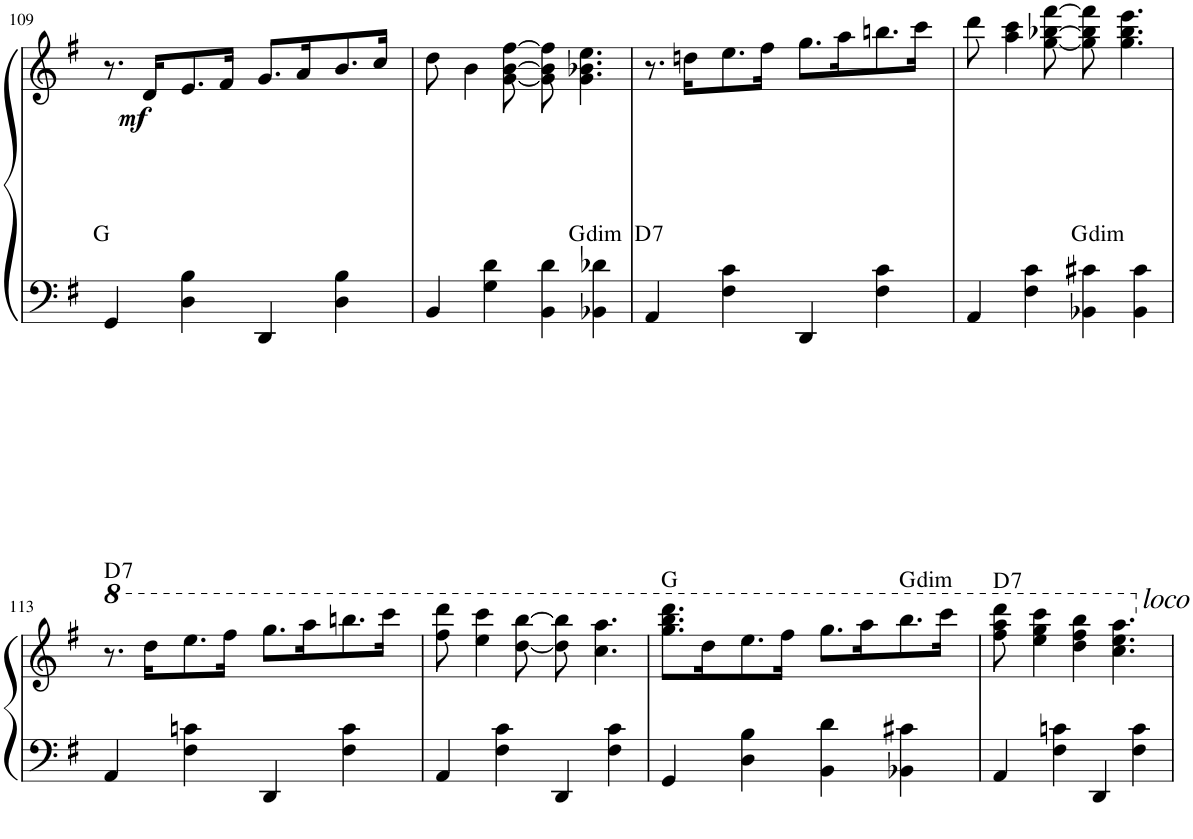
**kern	**kern	**dynam	**harte
*part1	*part1	*part1	*part1
*staff2	*staff1	*staff1/2	*
*I"Piano	*	*	*
*I'Pno.	*	*	*
!!LO:PB:g=z
*clefF4	*clefG2	*	*
*k[f#]	*k[f#]	*	*
*G:	*G:	*	*
*M2/2	*M2/2	*	*
*met(c|)	*met(c|)	*	*
=109	=109	=109	=109
!	!	!LO:DY:b	!
4GG/	8.r	mf	G:maj
.	16d/KL	.	.
4D\ 4B\	8.e/	.	.
.	16f#/Jk	.	.
4DD/	8.g/L	.	.
.	16a/K	.	.
4D\ 4B\	8.b/	.	.
.	16cc/Jk	.	.
=110	=110	=110	=110
4BB/	8dd\	.	.
.	4b\	.	.
4G\ 4d\	.	.	.
.	[8g\ [8b\ [8ff#\	.	.
4BB\ 4d\	8g\] 8b\] 8ff#\]	.	.
!	!	!	!LO:H:kt=dim
.	4.g\ 4.b-X\ 4.ee\	.	G:dim
4BB-X\ 4d-X\	.	.	.
=111	=111	=111	=111
!	!	!	!LO:H:kt=7
4AA/	8.r	.	D:7
.	16ddn\KL	.	.
4F#\ 4c\	8.ee\	.	.
.	16ff#\Jk	.	.
4DD/	8.gg\L	.	.
.	16aa\K	.	.
4F#\ 4c\	8.bbn\	.	.
.	16ccc\Jk	.	.
=112	=112	=112	=112
4AA/	8ddd\	.	.
.	4aa\ 4ccc\	.	.
4F#\ 4c\	.	.	.
.	[8gg\ [8bb-X\ [8fff#\	.	.
!	!	!	!LO:H:kt=dim
4BB-X\ 4c#X\	8gg\] 8bb-\] 8fff#\]	.	G:dim
.	4.gg\ 4.bb-\ 4.eee\	.	.
4BB-\ 4c#\	.	.	.
!!LO:LB:g=z
=113	=113	=113	=113
*	*8va	*	*
!	!	!	!LO:H:kt=7
4AA/	8.r	.	D:7
.	16ddd\KL	.	.
4F#\ 4cn\	8.eee\	.	.
.	16fff#\Jk	.	.
4DD/	8.ggg\L	.	.
.	16aaa\K	.	.
4F#\ 4c\	8.bbbn\	.	.
.	16cccc\Jk	.	.
=114	=114	=114	=114
4AA/	8fff#\ 8dddd\	.	.
.	4eee\ 4cccc\	.	.
4F#\ 4c\	.	.	.
.	[8ddd\ [8bbb\	.	.
4DD/	8ddd\] 8bbb\]	.	.
.	4.ccc\ 4.aaa\	.	.
4F#\ 4c\	.	.	.
=115	=115	=115	=115
4GG/	8.ggg\ 8.bbb\ 8.dddd\L	.	G:maj
.	16ddd\K	.	.
4D\ 4B\	8.eee\	.	.
.	16fff#\Jk	.	.
4BB\ 4d\	8.ggg\L	.	.
.	16aaa\K	.	.
!	!	!	!LO:H:kt=dim
4BB-X\ 4c#X\	8.bbb\	.	G:dim
.	16cccc\Jk	.	.
=116	=116	=116	=116
!	!	!	!LO:H:kt=7
4AA/	8fff#\ 8aaa\ 8dddd\	.	D:7
.	4eee\ 4ggg\ 4cccc\	.	.
4F#\ 4cn\	.	.	.
.	4ddd\ 4fff#\ 4bbb\	.	.
4DD/	.	.	.
!	!LO:TX:a:i:t=loco	!	!
.	4.ccc\ 4.eee\ 4.aaa\	.	.
4F#\ 4c\	.	.	.
*	*X8va	*	*
=	=	=	=
*-	*-	*-	*-
